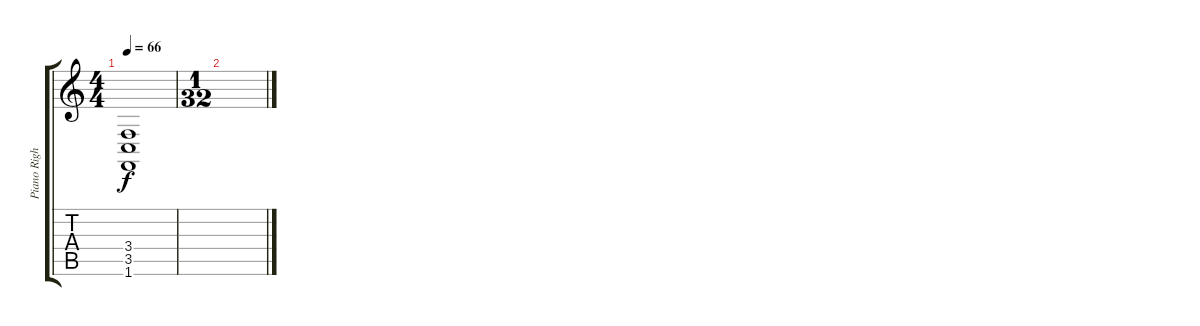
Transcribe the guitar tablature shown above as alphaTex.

\track ("Piano Right Hand" "Piano Righ") {instrument acousticgrandpiano}
\staff {score tabs}
\tuning (E4 B3 G3 D3 A2 E2) {hide}
\ts (4 4)
\tempo 66
\clef g2
\ks c
(3.4 3.5 1.6).1{dy f} |
\ts (1 32)
